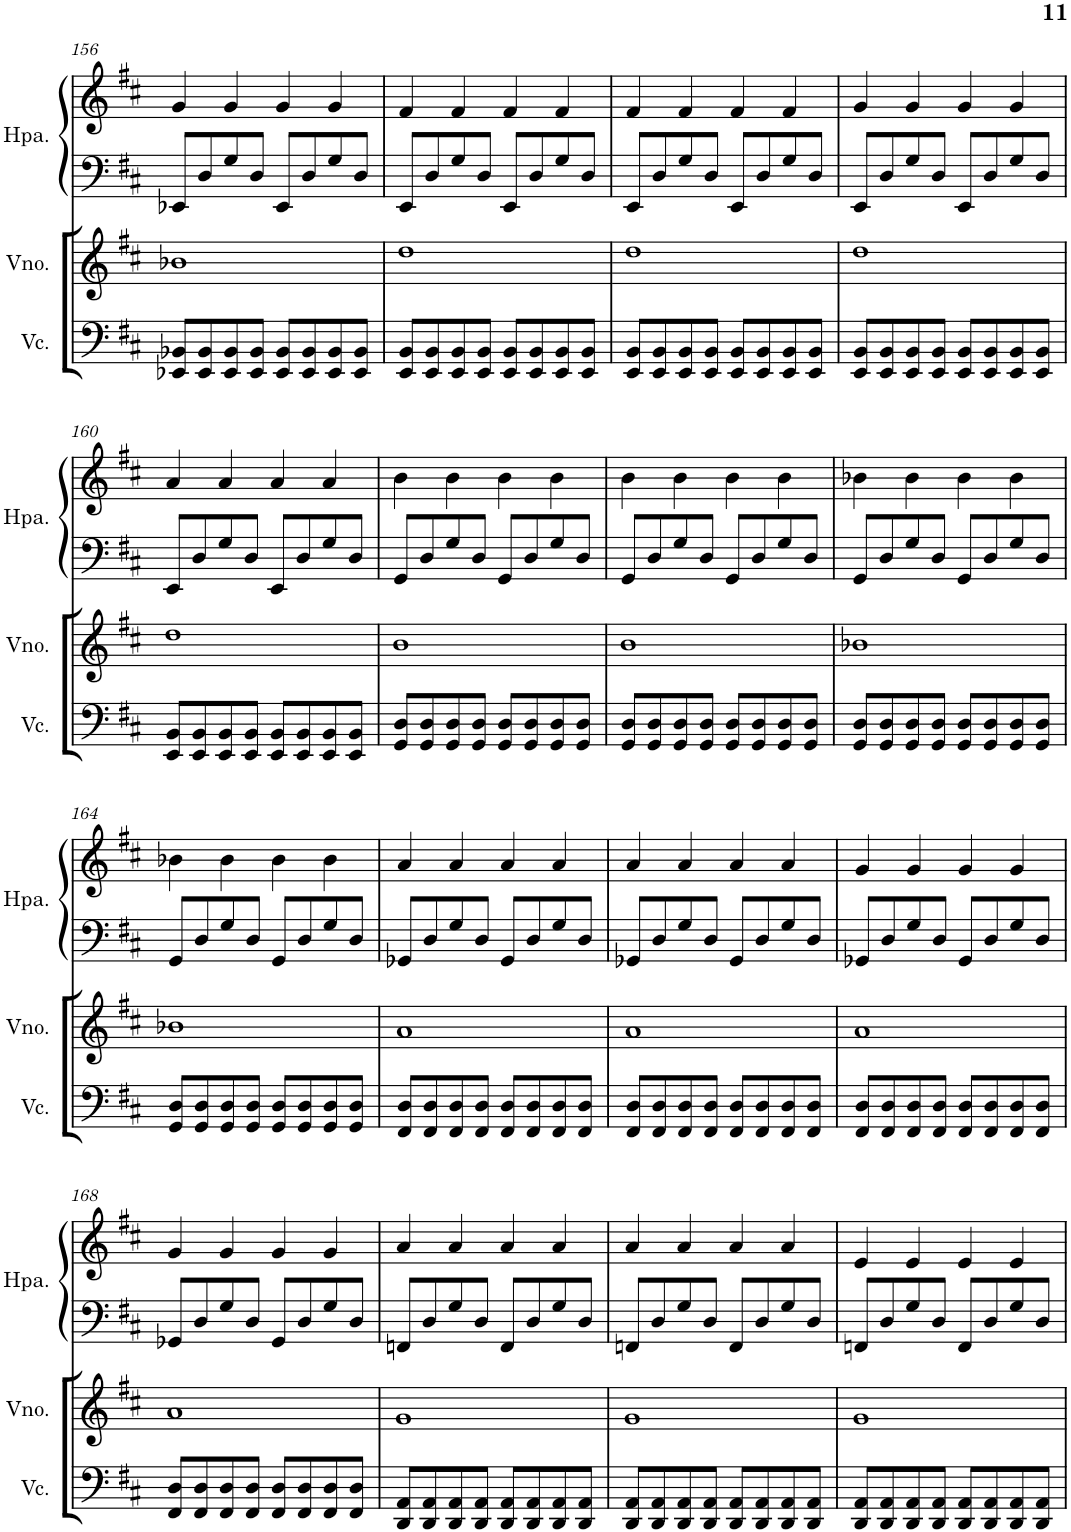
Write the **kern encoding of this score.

**kern	**kern	**kern	**kern
*part3	*part2	*part1	*part1
*staff4	*staff3	*staff2	*staff1
*I"Violoncelo	*I"Violino	*I"Harpa	*
*I'Vc.	*I'Vno.	*I'Hpa.	*
!!LO:PB:g=z
*clefF4	*clefG2	*clefF4	*clefG2
*k[f#c#]	*k[f#c#]	*k[f#c#]	*k[f#c#]
*M4/4	*M4/4	*M4/4	*M4/4
=156	=156	=156	=156
8EE-X/ 8BB-X/L	1b-X	8EE-X/L	4g/
8EE-/ 8BB-/	.	8D/	.
8EE-/ 8BB-/	.	8G/	4g/
8EE-/ 8BB-/J	.	8D/J	.
8EE-/ 8BB-/L	.	8EE-/L	4g/
8EE-/ 8BB-/	.	8D/	.
8EE-/ 8BB-/	.	8G/	4g/
8EE-/ 8BB-/J	.	8D/J	.
=157	=157	=157	=157
8EE/ 8BB/L	1dd	8EE/L	4f#/
8EE/ 8BB/	.	8D/	.
8EE/ 8BB/	.	8G/	4f#/
8EE/ 8BB/J	.	8D/J	.
8EE/ 8BB/L	.	8EE/L	4f#/
8EE/ 8BB/	.	8D/	.
8EE/ 8BB/	.	8G/	4f#/
8EE/ 8BB/J	.	8D/J	.
=158	=158	=158	=158
8EE/ 8BB/L	1dd	8EE/L	4f#/
8EE/ 8BB/	.	8D/	.
8EE/ 8BB/	.	8G/	4f#/
8EE/ 8BB/J	.	8D/J	.
8EE/ 8BB/L	.	8EE/L	4f#/
8EE/ 8BB/	.	8D/	.
8EE/ 8BB/	.	8G/	4f#/
8EE/ 8BB/J	.	8D/J	.
=159	=159	=159	=159
8EE/ 8BB/L	1dd	8EE/L	4g/
8EE/ 8BB/	.	8D/	.
8EE/ 8BB/	.	8G/	4g/
8EE/ 8BB/J	.	8D/J	.
8EE/ 8BB/L	.	8EE/L	4g/
8EE/ 8BB/	.	8D/	.
8EE/ 8BB/	.	8G/	4g/
8EE/ 8BB/J	.	8D/J	.
!!LO:LB:g=z
=160	=160	=160	=160
8EE/ 8BB/L	1dd	8EE/L	4a/
8EE/ 8BB/	.	8D/	.
8EE/ 8BB/	.	8G/	4a/
8EE/ 8BB/J	.	8D/J	.
8EE/ 8BB/L	.	8EE/L	4a/
8EE/ 8BB/	.	8D/	.
8EE/ 8BB/	.	8G/	4a/
8EE/ 8BB/J	.	8D/J	.
=161	=161	=161	=161
8GG/ 8D/L	1b	8GG/L	4b\
8GG/ 8D/	.	8D/	.
8GG/ 8D/	.	8G/	4b\
8GG/ 8D/J	.	8D/J	.
8GG/ 8D/L	.	8GG/L	4b\
8GG/ 8D/	.	8D/	.
8GG/ 8D/	.	8G/	4b\
8GG/ 8D/J	.	8D/J	.
=162	=162	=162	=162
8GG/ 8D/L	1b	8GG/L	4b\
8GG/ 8D/	.	8D/	.
8GG/ 8D/	.	8G/	4b\
8GG/ 8D/J	.	8D/J	.
8GG/ 8D/L	.	8GG/L	4b\
8GG/ 8D/	.	8D/	.
8GG/ 8D/	.	8G/	4b\
8GG/ 8D/J	.	8D/J	.
=163	=163	=163	=163
8GG/ 8D/L	1b-X	8GG/L	4b-X\
8GG/ 8D/	.	8D/	.
8GG/ 8D/	.	8G/	4b-\
8GG/ 8D/J	.	8D/J	.
8GG/ 8D/L	.	8GG/L	4b-\
8GG/ 8D/	.	8D/	.
8GG/ 8D/	.	8G/	4b-\
8GG/ 8D/J	.	8D/J	.
!!LO:LB:g=z
=164	=164	=164	=164
8GG/ 8D/L	1b-X	8GG/L	4b-X\
8GG/ 8D/	.	8D/	.
8GG/ 8D/	.	8G/	4b-\
8GG/ 8D/J	.	8D/J	.
8GG/ 8D/L	.	8GG/L	4b-\
8GG/ 8D/	.	8D/	.
8GG/ 8D/	.	8G/	4b-\
8GG/ 8D/J	.	8D/J	.
=165	=165	=165	=165
8FF#/ 8D/L	1a	8GG-X/L	4a/
8FF#/ 8D/	.	8D/	.
8FF#/ 8D/	.	8G/	4a/
8FF#/ 8D/J	.	8D/J	.
8FF#/ 8D/L	.	8GG-/L	4a/
8FF#/ 8D/	.	8D/	.
8FF#/ 8D/	.	8G/	4a/
8FF#/ 8D/J	.	8D/J	.
=166	=166	=166	=166
8FF#/ 8D/L	1a	8GG-X/L	4a/
8FF#/ 8D/	.	8D/	.
8FF#/ 8D/	.	8G/	4a/
8FF#/ 8D/J	.	8D/J	.
8FF#/ 8D/L	.	8GG-/L	4a/
8FF#/ 8D/	.	8D/	.
8FF#/ 8D/	.	8G/	4a/
8FF#/ 8D/J	.	8D/J	.
=167	=167	=167	=167
8FF#/ 8D/L	1a	8GG-X/L	4g/
8FF#/ 8D/	.	8D/	.
8FF#/ 8D/	.	8G/	4g/
8FF#/ 8D/J	.	8D/J	.
8FF#/ 8D/L	.	8GG-/L	4g/
8FF#/ 8D/	.	8D/	.
8FF#/ 8D/	.	8G/	4g/
8FF#/ 8D/J	.	8D/J	.
!!LO:LB:g=z
=168	=168	=168	=168
8FF#/ 8D/L	1a	8GG-X/L	4g/
8FF#/ 8D/	.	8D/	.
8FF#/ 8D/	.	8G/	4g/
8FF#/ 8D/J	.	8D/J	.
8FF#/ 8D/L	.	8GG-/L	4g/
8FF#/ 8D/	.	8D/	.
8FF#/ 8D/	.	8G/	4g/
8FF#/ 8D/J	.	8D/J	.
=169	=169	=169	=169
8DD/ 8AA/L	1g	8FFn/L	4a/
8DD/ 8AA/	.	8D/	.
8DD/ 8AA/	.	8G/	4a/
8DD/ 8AA/J	.	8D/J	.
8DD/ 8AA/L	.	8FF/L	4a/
8DD/ 8AA/	.	8D/	.
8DD/ 8AA/	.	8G/	4a/
8DD/ 8AA/J	.	8D/J	.
=170	=170	=170	=170
8DD/ 8AA/L	1g	8FFn/L	4a/
8DD/ 8AA/	.	8D/	.
8DD/ 8AA/	.	8G/	4a/
8DD/ 8AA/J	.	8D/J	.
8DD/ 8AA/L	.	8FF/L	4a/
8DD/ 8AA/	.	8D/	.
8DD/ 8AA/	.	8G/	4a/
8DD/ 8AA/J	.	8D/J	.
=171	=171	=171	=171
8DD/ 8AA/L	1g	8FFn/L	4e/
8DD/ 8AA/	.	8D/	.
8DD/ 8AA/	.	8G/	4e/
8DD/ 8AA/J	.	8D/J	.
8DD/ 8AA/L	.	8FF/L	4e/
8DD/ 8AA/	.	8D/	.
8DD/ 8AA/	.	8G/	4e/
8DD/ 8AA/J	.	8D/J	.
=	=	=	=
*-	*-	*-	*-
